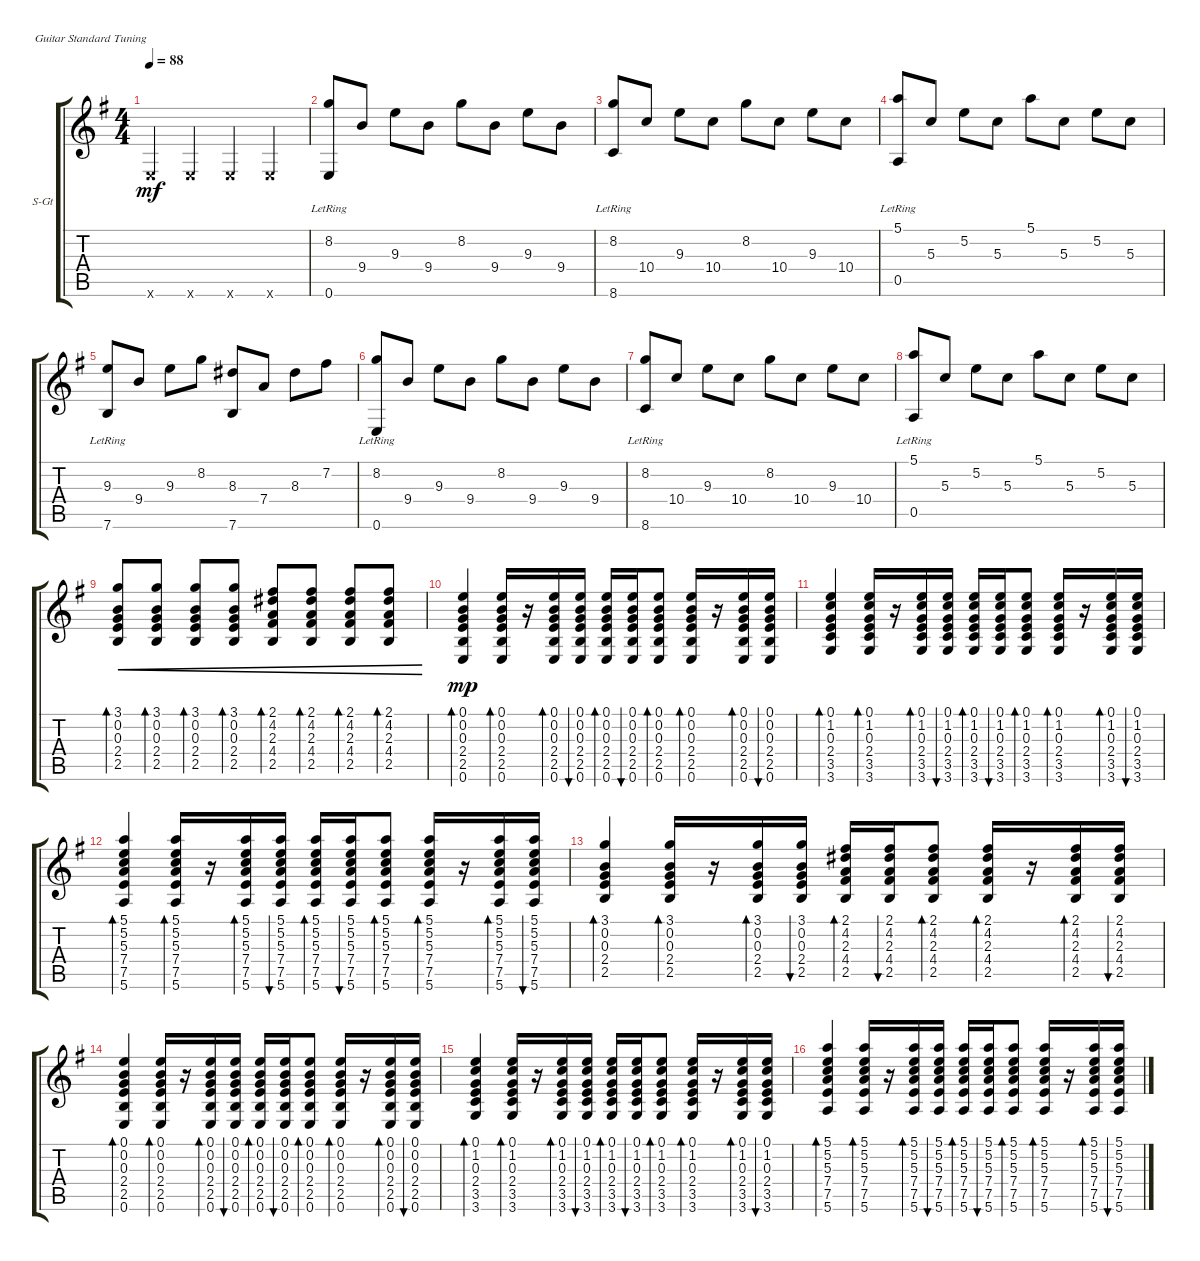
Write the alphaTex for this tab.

\defaultSystemsLayout 4
\bracketExtendMode groupsimilarinstruments
\firstSystemTrackNameOrientation horizontal
\otherSystemsTrackNameOrientation horizontal
\track ("Steel Guitar" "S-Gt") {instrument acousticguitarsteel}
\staff {score tabs}
\tuning (E4 B3 G3 D3 A2 E2)
\ts (4 4)
\tempo 88
\clef g2
\ks eminor
0.6{x}.4{dy mf instrument acousticguitarsteel} 0.6{x}.4 0.6{x}.4 0.6{x}.4 |
(0.6{lr} 8.2).8 9.4.8 9.3.8 9.4.8 8.2.8 9.4.8 9.3.8 9.4.8 |
(8.6{lr} 8.2).8 10.4.8 9.3.8 10.4.8 8.2.8 10.4.8 9.3.8 10.4.8 |
(0.5{lr} 5.1).8 5.3.8 5.2.8 5.3.8 5.1.8 5.3.8 5.2.8 5.3.8 |
(7.6{lr} 9.3).8 9.4.8 9.3.8 8.2.8 (7.6 8.3).8 7.4.8 8.3.8 7.2.8 |
(0.6{lr} 8.2).8 9.4.8 9.3.8 9.4.8 8.2.8 9.4.8 9.3.8 9.4.8 |
(8.6{lr} 8.2).8 10.4.8 9.3.8 10.4.8 8.2.8 10.4.8 9.3.8 10.4.8 |
(0.5{lr} 5.1).8 5.3.8 5.2.8 5.3.8 5.1.8 5.3.8 5.2.8 5.3.8 |
(2.5 2.4 0.3 0.2 3.1).8{bd 30 cre} (2.5 2.4 0.3 0.2 3.1).8{bd 30 cre} (2.5 2.4 0.3 0.2 3.1).8{bd 30 cre} (2.5 2.4 0.3 0.2 3.1).8{bd 30 cre} (2.5 4.4 2.3 4.2 2.1).8{bd 30 cre} (2.5 4.4 2.3 4.2 2.1).8{bd 30 cre} (2.5 4.4 2.3 4.2 2.1).8{bd 30 cre} (2.5 4.4 2.3 4.2 2.1).8{bd 30 cre} |
(0.6 2.5 2.4 0.3 0.2 0.1).4{bd 30 dy mp} (0.6 2.5 2.4 0.3 0.2 0.1).16{bd 30} r.16 (0.6 2.5 2.4 0.3 0.2 0.1).16{bd 30} (0.6 2.5 2.4 0.3 0.2 0.1).16{bu 30} (0.6 2.5 2.4 0.3 0.2 0.1).16{bd 30} (0.6 2.5 2.4 0.3 0.2 0.1).16{bu 30} (0.6 2.5 2.4 0.3 0.2 0.1).8{bd 30} (0.6 2.5 2.4 0.3 0.2 0.1).16{bd 30} r.16 (0.6 2.5 2.4 0.3 0.2 0.1).16{bd 30} (0.6 2.5 2.4 0.3 0.2 0.1).16{bu 30} |
(3.6 3.5 2.4 0.3 1.2 0.1).4{bd 30} (3.6 3.5 2.4 0.3 1.2 0.1).16{bd 30} r.16 (3.6 3.5 2.4 0.3 1.2 0.1).16{bd 30} (3.6 3.5 2.4 0.3 1.2 0.1).16{bu 30} (3.6 3.5 2.4 0.3 1.2 0.1).16{bd 30} (3.6 3.5 2.4 0.3 1.2 0.1).16{bu 30} (3.6 3.5 2.4 0.3 1.2 0.1).8{bd 30} (3.6 3.5 2.4 0.3 1.2 0.1).16{bd 30} r.16 (3.6 3.5 2.4 0.3 1.2 0.1).16{bd 30} (3.6 3.5 2.4 0.3 1.2 0.1).16{bu 30} |
(5.6 7.5 7.4 5.3 5.2 5.1).4{bd 30} (5.6 7.5 7.4 5.3 5.2 5.1).16{bd 30} r.16 (5.6 7.5 7.4 5.3 5.2 5.1).16{bd 30} (5.6 7.5 7.4 5.3 5.2 5.1).16{bu 30} (5.6 7.5 7.4 5.3 5.2 5.1).16{bd 30} (5.6 7.5 7.4 5.3 5.2 5.1).16{bu 30} (5.6 7.5 7.4 5.3 5.2 5.1).8{bd 30} (5.6 7.5 7.4 5.3 5.2 5.1).16{bd 30} r.16 (5.6 7.5 7.4 5.3 5.2 5.1).16{bd 30} (5.6 7.5 7.4 5.3 5.2 5.1).16{bu 30} |
(2.5 2.4 0.3 0.2 3.1).4{bd 30} (2.5 2.4 0.3 0.2 3.1).16{bd 30} r.16 (2.5 2.4 0.3 0.2 3.1).16{bd 30} (2.5 2.4 0.3 0.2 3.1).16{bu 30} (2.5 4.4 2.3 4.2 2.1).16{bd 30} (2.5 4.4 2.3 4.2 2.1).16{bu 30} (2.5 4.4 2.3 4.2 2.1).8{bd 30} (2.5 4.4 2.3 4.2 2.1).16{bd 30} r.16 (2.5 4.4 2.3 4.2 2.1).16{bd 30} (2.5 4.4 2.3 4.2 2.1).16{bu 30} |
(0.6 2.5 2.4 0.3 0.2 0.1).4{bd 30} (0.6 2.5 2.4 0.3 0.2 0.1).16{bd 30} r.16 (0.6 2.5 2.4 0.3 0.2 0.1).16{bd 30} (0.6 2.5 2.4 0.3 0.2 0.1).16{bu 30} (0.6 2.5 2.4 0.3 0.2 0.1).16{bd 30} (0.6 2.5 2.4 0.3 0.2 0.1).16{bu 30} (0.6 2.5 2.4 0.3 0.2 0.1).8{bd 30} (0.6 2.5 2.4 0.3 0.2 0.1).16{bd 30} r.16 (0.6 2.5 2.4 0.3 0.2 0.1).16{bd 30} (0.6 2.5 2.4 0.3 0.2 0.1).16{bu 30} |
(3.6 3.5 2.4 0.3 1.2 0.1).4{bd 30} (3.6 3.5 2.4 0.3 1.2 0.1).16{bd 30} r.16 (3.6 3.5 2.4 0.3 1.2 0.1).16{bd 30} (3.6 3.5 2.4 0.3 1.2 0.1).16{bu 30} (3.6 3.5 2.4 0.3 1.2 0.1).16{bd 30} (3.6 3.5 2.4 0.3 1.2 0.1).16{bu 30} (3.6 3.5 2.4 0.3 1.2 0.1).8{bd 30} (3.6 3.5 2.4 0.3 1.2 0.1).16{bd 30} r.16 (3.6 3.5 2.4 0.3 1.2 0.1).16{bd 30} (3.6 3.5 2.4 0.3 1.2 0.1).16{bu 30} |
(5.6 7.5 7.4 5.3 5.2 5.1).4{bd 30} (5.6 7.5 7.4 5.3 5.2 5.1).16{bd 30} r.16 (5.6 7.5 7.4 5.3 5.2 5.1).16{bd 30} (5.6 7.5 7.4 5.3 5.2 5.1).16{bu 30} (5.6 7.5 7.4 5.3 5.2 5.1).16{bd 30} (5.6 7.5 7.4 5.3 5.2 5.1).16{bu 30} (5.6 7.5 7.4 5.3 5.2 5.1).8{bd 30} (5.6 7.5 7.4 5.3 5.2 5.1).16{bd 30} r.16 (5.6 7.5 7.4 5.3 5.2 5.1).16{bd 30} (5.6 7.5 7.4 5.3 5.2 5.1).16{bu 30}
